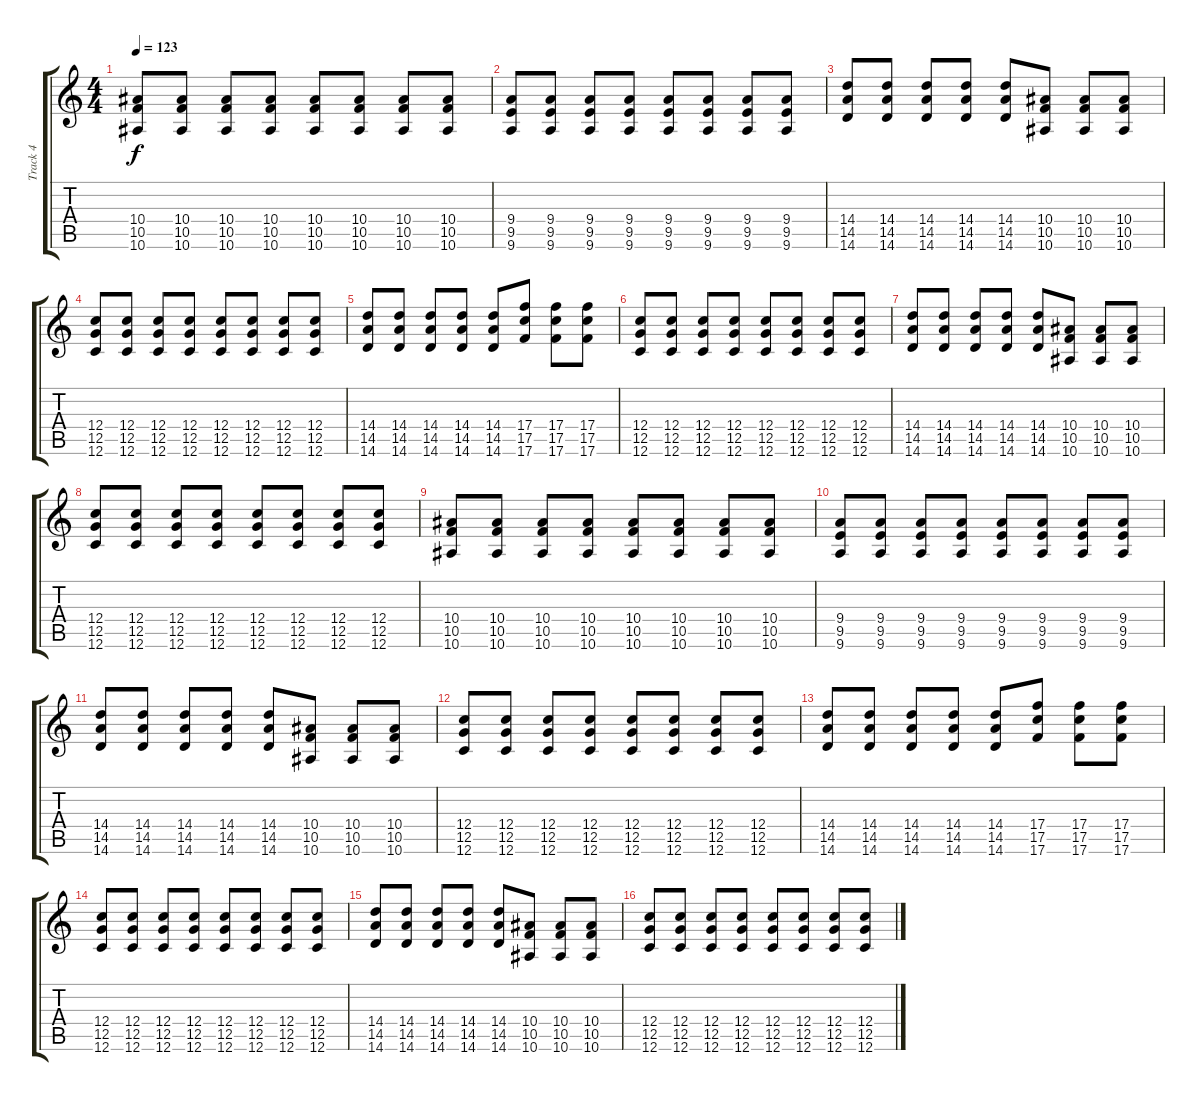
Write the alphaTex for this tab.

\track ("Track 4" "Track 4") {instrument distortionguitar}
\staff {score tabs}
\tuning (D4 A3 F3 C3 G2 C2) {hide}
\ts (4 4)
\tempo 123
\clef g2
\ks c
(10.4 10.5 10.6).8{dy f} (10.4 10.5 10.6).8 (10.4 10.5 10.6).8 (10.4 10.5 10.6).8 (10.4 10.5 10.6).8 (10.4 10.5 10.6).8 (10.4 10.5 10.6).8 (10.4 10.5 10.6).8 |
(9.4 9.5 9.6).8 (9.4 9.5 9.6).8 (9.4 9.5 9.6).8 (9.4 9.5 9.6).8 (9.4 9.5 9.6).8 (9.4 9.5 9.6).8 (9.4 9.5 9.6).8 (9.4 9.5 9.6).8 |
(14.4 14.5 14.6).8 (14.4 14.5 14.6).8 (14.4 14.5 14.6).8 (14.4 14.5 14.6).8 (14.4 14.5 14.6).8 (10.4 10.5 10.6).8 (10.4 10.5 10.6).8 (10.4 10.5 10.6).8 |
(12.4 12.5 12.6).8 (12.4 12.5 12.6).8 (12.4 12.5 12.6).8 (12.4 12.5 12.6).8 (12.4 12.5 12.6).8 (12.4 12.5 12.6).8 (12.4 12.5 12.6).8 (12.4 12.5 12.6).8 |
(14.4 14.5 14.6).8 (14.4 14.5 14.6).8 (14.4 14.5 14.6).8 (14.4 14.5 14.6).8 (14.4 14.5 14.6).8 (17.4 17.5 17.6).8 (17.4 17.5 17.6).8 (17.4 17.5 17.6).8 |
(12.4 12.5 12.6).8 (12.4 12.5 12.6).8 (12.4 12.5 12.6).8 (12.4 12.5 12.6).8 (12.4 12.5 12.6).8 (12.4 12.5 12.6).8 (12.4 12.5 12.6).8 (12.4 12.5 12.6).8 |
(14.4 14.5 14.6).8 (14.4 14.5 14.6).8 (14.4 14.5 14.6).8 (14.4 14.5 14.6).8 (14.4 14.5 14.6).8 (10.4 10.5 10.6).8 (10.4 10.5 10.6).8 (10.4 10.5 10.6).8 |
(12.4 12.5 12.6).8 (12.4 12.5 12.6).8 (12.4 12.5 12.6).8 (12.4 12.5 12.6).8 (12.4 12.5 12.6).8 (12.4 12.5 12.6).8 (12.4 12.5 12.6).8 (12.4 12.5 12.6).8 |
(10.4 10.5 10.6).8 (10.4 10.5 10.6).8 (10.4 10.5 10.6).8 (10.4 10.5 10.6).8 (10.4 10.5 10.6).8 (10.4 10.5 10.6).8 (10.4 10.5 10.6).8 (10.4 10.5 10.6).8 |
(9.4 9.5 9.6).8 (9.4 9.5 9.6).8 (9.4 9.5 9.6).8 (9.4 9.5 9.6).8 (9.4 9.5 9.6).8 (9.4 9.5 9.6).8 (9.4 9.5 9.6).8 (9.4 9.5 9.6).8 |
(14.4 14.5 14.6).8 (14.4 14.5 14.6).8 (14.4 14.5 14.6).8 (14.4 14.5 14.6).8 (14.4 14.5 14.6).8 (10.4 10.5 10.6).8 (10.4 10.5 10.6).8 (10.4 10.5 10.6).8 |
(12.4 12.5 12.6).8 (12.4 12.5 12.6).8 (12.4 12.5 12.6).8 (12.4 12.5 12.6).8 (12.4 12.5 12.6).8 (12.4 12.5 12.6).8 (12.4 12.5 12.6).8 (12.4 12.5 12.6).8 |
(14.4 14.5 14.6).8 (14.4 14.5 14.6).8 (14.4 14.5 14.6).8 (14.4 14.5 14.6).8 (14.4 14.5 14.6).8 (17.4 17.5 17.6).8 (17.4 17.5 17.6).8 (17.4 17.5 17.6).8 |
(12.4 12.5 12.6).8 (12.4 12.5 12.6).8 (12.4 12.5 12.6).8 (12.4 12.5 12.6).8 (12.4 12.5 12.6).8 (12.4 12.5 12.6).8 (12.4 12.5 12.6).8 (12.4 12.5 12.6).8 |
(14.4 14.5 14.6).8 (14.4 14.5 14.6).8 (14.4 14.5 14.6).8 (14.4 14.5 14.6).8 (14.4 14.5 14.6).8 (10.4 10.5 10.6).8 (10.4 10.5 10.6).8 (10.4 10.5 10.6).8 |
(12.4 12.5 12.6).8 (12.4 12.5 12.6).8 (12.4 12.5 12.6).8 (12.4 12.5 12.6).8 (12.4 12.5 12.6).8 (12.4 12.5 12.6).8 (12.4 12.5 12.6).8 (12.4 12.5 12.6).8
